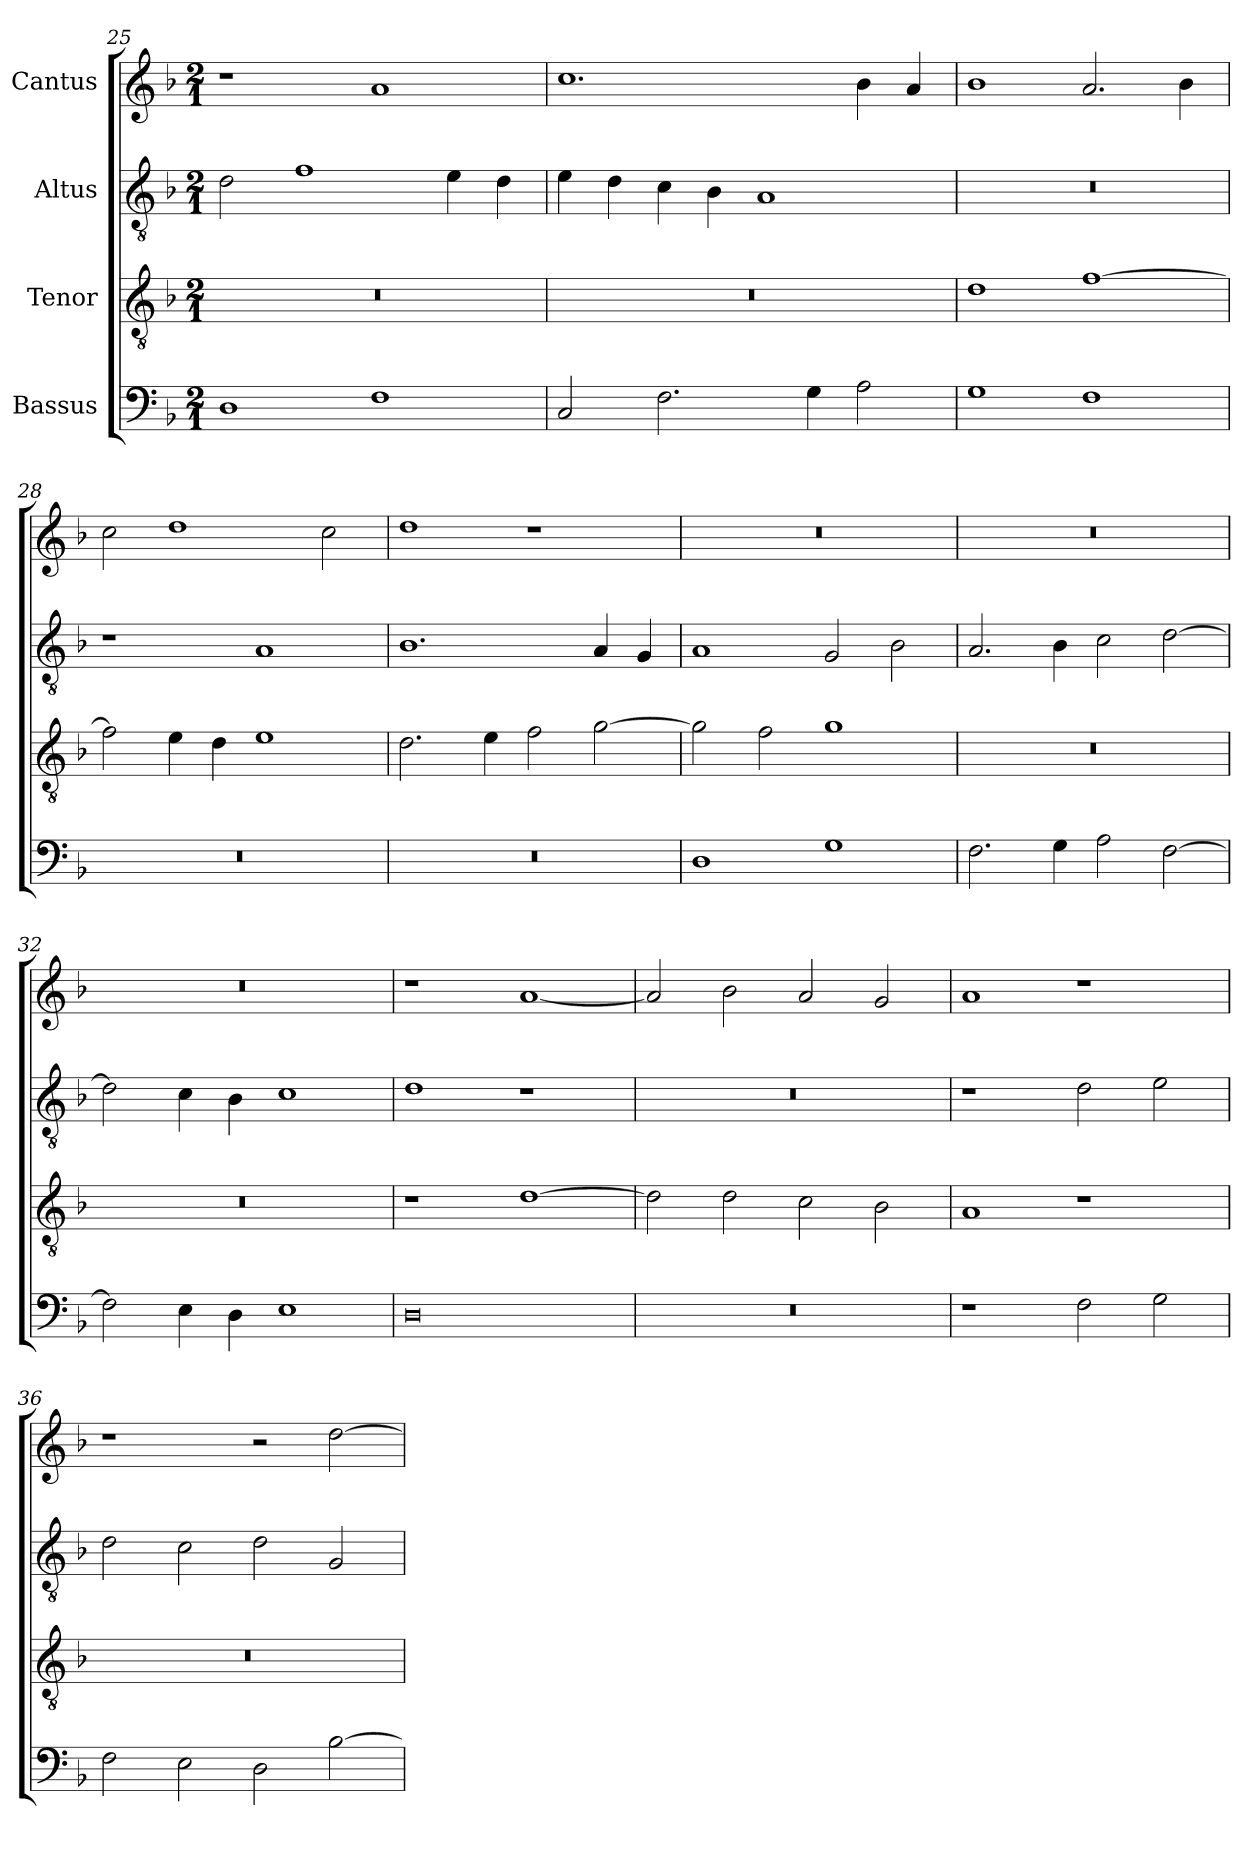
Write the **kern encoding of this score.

**kern	**kern	**kern	**kern
*part4	*part3	*part2	*part1
*staff4	*staff3	*staff2	*staff1
*I"Bassus	*I"Tenor	*I"Altus	*I"Cantus
*clefF4	*clefGv2	*clefGv2	*clefG2
*	*ITrd7c12	*ITrd7c12	*
*k[b-]	*k[b-]	*k[b-]	*k[b-]
*F:	*F:	*F:	*F:
*M2/1	*M2/1	*M2/1	*M2/1
=25	=25	=25	=25
!	!LO:N:vis=1	!	!
1Di	0r	2Di\	1r
.	.	1Fi	.
1Fi	.	.	1ai
.	.	4Ei\	.
.	.	4Di\	.
=26	=26	=26	=26
!	!LO:N:vis=1	!	!
2Ci/	0r	4Ei\	1.cci
.	.	4Di\	.
2.Fi\	.	4Ci\	.
.	.	4BB-i\	.
.	.	1AAi	.
4Gi\	.	.	.
2Ai\	.	.	4b-i\
.	.	.	4ai/
=27	=27	=27	=27
!	!	!LO:N:vis=1	!
1Gi	1Di	0r	1b-i
1Fi	[>1Fi	.	2.ai/
.	.	.	4b-i\
=28	=28	=28	=28
!LO:N:vis=1	!	!	!
0r	2Fi\]	1r	2cci\
.	4Ei\	.	1ddi
.	4Di\	.	.
.	1Ei	1AAi	.
.	.	.	2cci\
=29	=29	=29	=29
!LO:N:vis=1	!	!	!
0r	2.Di\	1.BB-i	1ddi
.	4Ei\	.	.
.	2Fi\	.	1r
.	[>2Gi\	4AAi/	.
.	.	4GGi/	.
!!LO:PB:g=z
=30	=30	=30	=30
!	!	!	!LO:N:vis=1
1Di	2Gi\]	1AAi	0r
.	2Fi\	.	.
1Gi	1Gi	2GGi/	.
.	.	2BB-i\	.
=31	=31	=31	=31
!	!LO:N:vis=1	!	!LO:N:vis=1
2.Fi\	0r	2.AAi/	0r
4Gi\	.	4BB-i\	.
2Ai\	.	2Ci\	.
[>2Fi\	.	[>2Di\	.
=32	=32	=32	=32
!	!LO:N:vis=1	!	!LO:N:vis=1
2Fi\]	0r	2Di\]	0r
4Ei\	.	4Ci\	.
4Di\	.	4BB-i\	.
1Ei	.	1Ci	.
=33	=33	=33	=33
0Di	1r	1Di	1r
.	[>1Di	1r	[<1ai
=34	=34	=34	=34
!LO:N:vis=1	!	!LO:N:vis=1	!
0r	2Di\]	0r	2ai/]
.	2Di\	.	2b-i\
.	2Ci\	.	2ai/
.	2BB-i\	.	2gi/
=35	=35	=35	=35
1r	1AAi	1r	1ai
2Fi\	1r	2Di\	1r
2Gi\	.	2Ei\	.
!!LO:LB:g=z
=36	=36	=36	=36
!	!LO:N:vis=1	!	!
2Fi\	0r	2Di\	1r
2Ei\	.	2Ci\	.
2Di\	.	2Di\	2r
[>2B-i\	.	2GGi/	[>2ddi\
=	=	=	=
*-	*-	*-	*-
